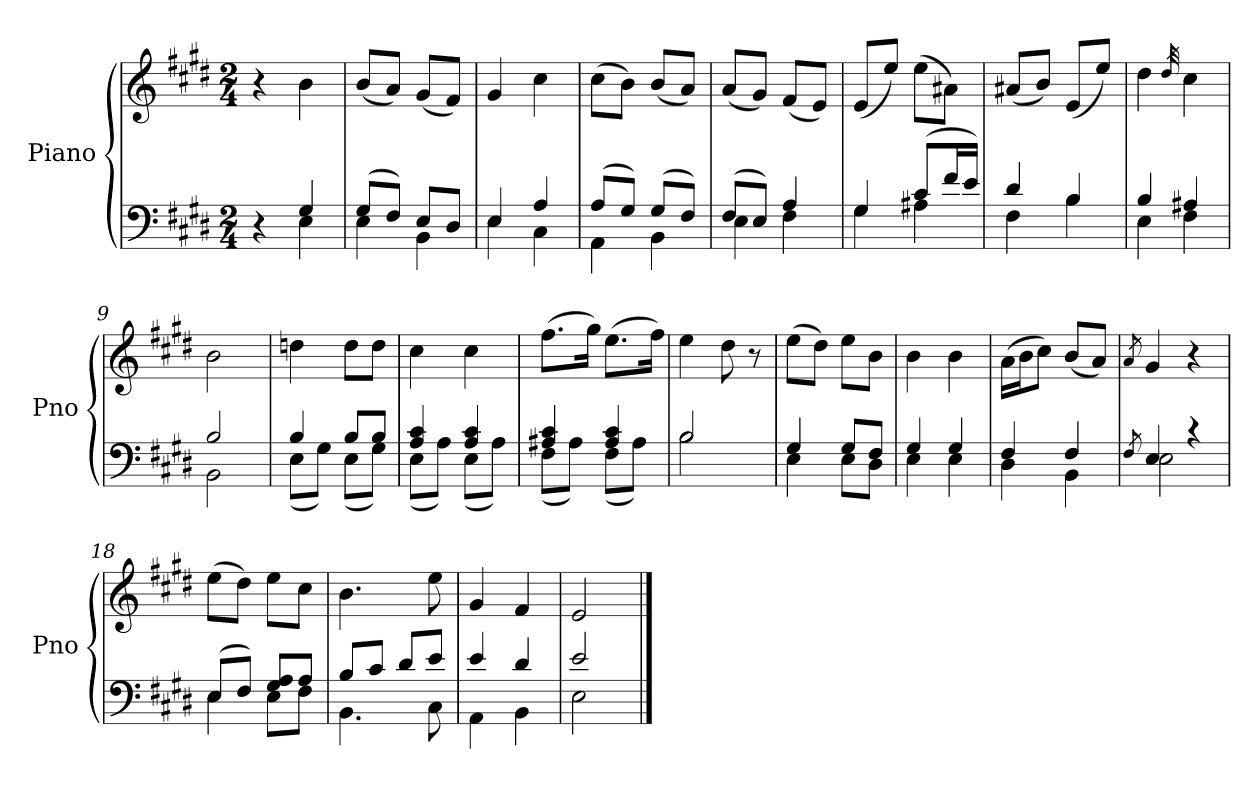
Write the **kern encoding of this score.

**kern	**kern
*part2	*part1
*staff2	*staff1
*I"Piano	*I"Piano
*I'Pno	*I'Pno
*clefF4	*clefG2
*k[f#c#g#d#]	*k[f#c#g#d#]
*M2/4	*M2/4
=1	=1
*^	*
4r	4ryy	4r
*	*	*MM80
4G#/	4E\	4b\
=2	=2	=2
(8G#/L	4E\	(8b/L
8F#/J)	.	8a/J)
8E/L	4BB\	(8g#/L
8D#/J	.	8f#/J)
=3	=3	=3
4E/	4E\	4g#/
4A/	4C#\	4cc#\
=4	=4	=4
(8A/L	4AA\	(8cc#\L
8G#/J)	.	8b\J)
(8G#/L	4BB\	(8b/L
8F#/J)	.	8a/J)
=5	=5	=5
(8F#/L	4E\	(8a/L
8E/J)	.	8g#/J)
4A/	4F#\	(8f#/L
.	.	8e/J)
=6	=6	=6
4G#/	4G#\	(8e/L
.	.	8ee/J)
(8c#/L	4A#X\	(8ee\L
16f#/L	.	8a#X\J)
16e/JJ)	.	.
=7	=7	=7
4d#/	4F#\	(8a#X/L
.	.	8b/J)
4B/	4B\	(8e/L
.	.	8ee/J)
=8	=8	=8
4B/	4E\	4dd#\
.	.	32qdd#/
4A#X/	4F#\	4cc#\
=9	=9	=9
2B/	2BB\	2b\
!!LO:LB:g=z
=10	=10	=10
4B/	(8E\L	4ddn\
.	8G#\J)	.
8B/L	(8E\L	8dd\L
8B/J	8G#\J)	8dd\J
=11	=11	=11
4A/ 4c#/	(8E\L	4cc#\
.	8A\J)	.
4A/ 4c#/	(8E\L	4cc#\
.	8A\J)	.
=12	=12	=12
4A#X/ 4c#/	(8F#\L	(8.ff#\L
.	8A#\J)	.
.	.	16gg#\Jk)
4A#/ 4c#/	(8F#\L	(8.ee\L
.	8A#\J)	.
.	.	16ff#\Jk)
=13	=13	=13
2B/	2B\	4ee\
.	.	8dd#\
.	.	8r
=14	=14	=14
4G#/	4E\	(8ee\L
.	.	8dd#\J)
8G#/L	8E\L	8ee\L
8F#/J	8D#\J	8b\J
=15	=15	=15
4G#/	4E\	4b\
4G#/	4E\	4b\
=16	=16	=16
4F#/	4D#\	(16a\LL
.	.	16b\J
.	.	8cc#\J)
4F#/	4BB\	(8b/L
.	.	8a/J)
=17	=17	=17
8qF#/	.	8qa/
4E/	2E\	4g#/
4r	.	4r
=18	=18	=18
(8E/L	4E\	(8ee\L
8F#/J)	.	8dd#\J)
8G#/ 8A/L	8E\L	8ee\L
8A/J	8F#\J	8cc#\J
!!LO:LB:g=z
=19	=19	=19
8B/L	4.BB\	4.b\
8c#/J	.	.
8d#/L	.	.
8e/J	8C#\	8ee\
=20	=20	=20
4e/	4AA\	4g#/
4d#/	4BB\	4f#/
=21	=21	=21
2e/	2E\	2e/
*v	*v	*
==	==
*-	*-
